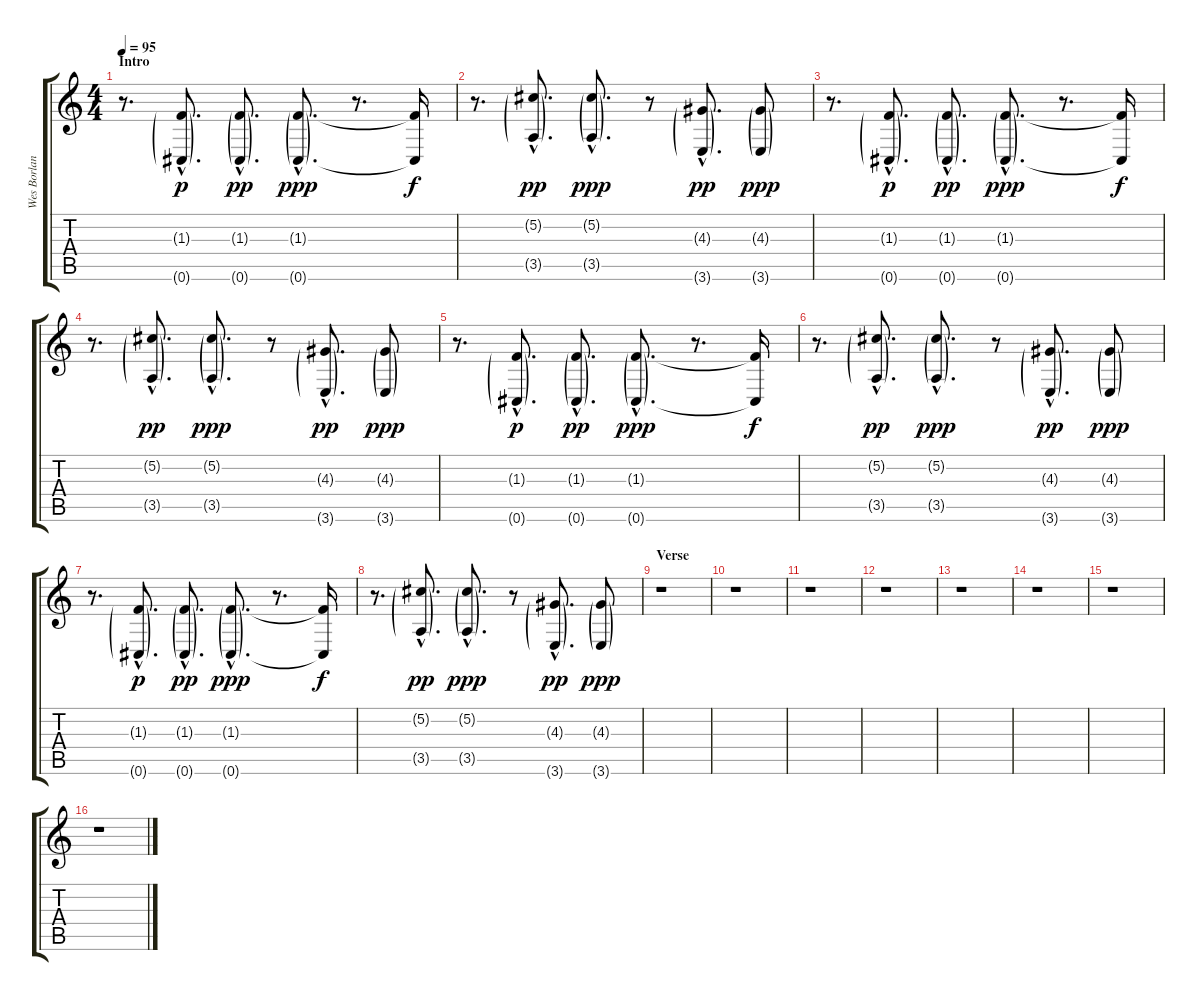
\track ("Wes Borland Delay" "Wes Borlan") {instrument electricguitarclean}
\staff {score tabs}
\tuning (Db4 Ab3 E3 B2 Gb2 Db2) {hide}
\ts (4 4)
\section ("" "Intro")
\tempo 95
\clef g2
\ks c
r.8{d dy ppp} (1.3{g hac} 0.6{g hac}).8{d dy p} (1.3{g hac} 0.6{g hac}).8{d dy pp} (1.3{g hac} 0.6{g hac}).8{d dy ppp} r.8{d} (1.3{t} 0.6{t}).16{dy f} |
r.8{d} (5.2{g hac} 3.5{g hac}).8{d dy pp} (5.2{g hac} 3.5{g hac}).8{d dy ppp} r.8 (4.3{g hac} 3.6{g hac}).8{d dy pp} (4.3{g} 3.6{g}).8{dy ppp} |
r.8{d} (1.3{g hac} 0.6{g hac}).8{d dy p} (1.3{g hac} 0.6{g hac}).8{d dy pp} (1.3{g hac} 0.6{g hac}).8{d dy ppp} r.8{d} (1.3{t} 0.6{t}).16{dy f} |
r.8{d} (5.2{g hac} 3.5{g hac}).8{d dy pp} (5.2{g hac} 3.5{g hac}).8{d dy ppp} r.8 (4.3{g hac} 3.6{g hac}).8{d dy pp} (4.3{g} 3.6{g}).8{dy ppp} |
r.8{d} (1.3{g hac} 0.6{g hac}).8{d dy p} (1.3{g hac} 0.6{g hac}).8{d dy pp} (1.3{g hac} 0.6{g hac}).8{d dy ppp} r.8{d} (1.3{t} 0.6{t}).16{dy f} |
r.8{d} (5.2{g hac} 3.5{g hac}).8{d dy pp} (5.2{g hac} 3.5{g hac}).8{d dy ppp} r.8 (4.3{g hac} 3.6{g hac}).8{d dy pp} (4.3{g} 3.6{g}).8{dy ppp} |
r.8{d} (1.3{g hac} 0.6{g hac}).8{d dy p} (1.3{g hac} 0.6{g hac}).8{d dy pp} (1.3{g hac} 0.6{g hac}).8{d dy ppp} r.8{d} (1.3{t} 0.6{t}).16{dy f} |
r.8{d} (5.2{g hac} 3.5{g hac}).8{d dy pp} (5.2{g hac} 3.5{g hac}).8{d dy ppp} r.8 (4.3{g hac} 3.6{g hac}).8{d dy pp} (4.3{g} 3.6{g}).8{dy ppp} |
\section ("" "Verse")
r.1 |
r.1 |
r.1 |
r.1 |
r.1 |
r.1 |
r.1 |
r.1
